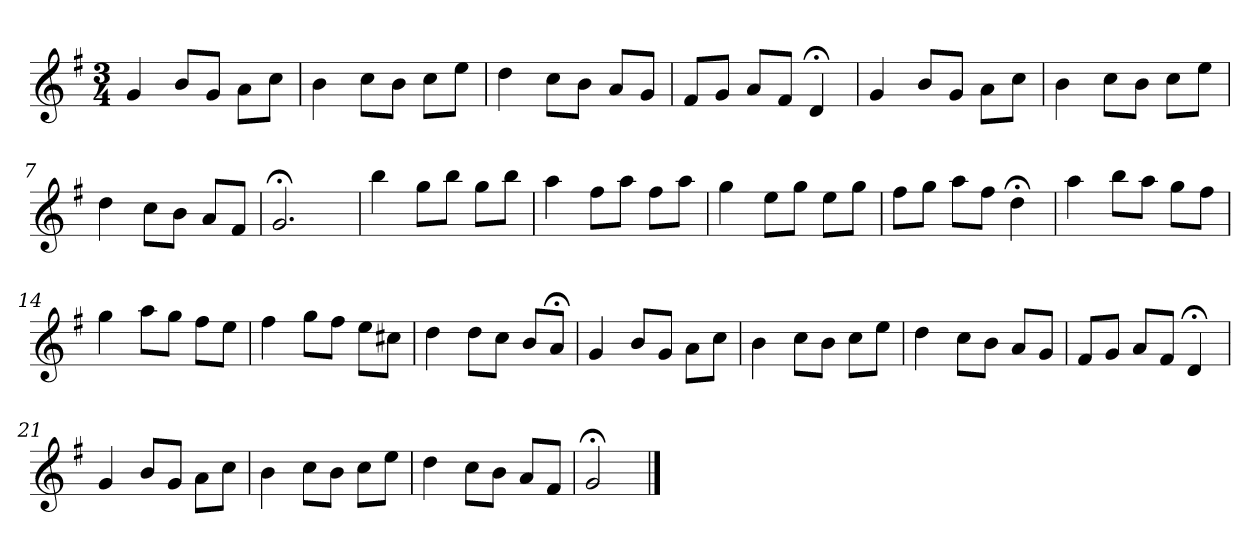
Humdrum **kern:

**kern
*part1
*staff1
*k[f#]
*G:
*M3/4
*MM120
=1
4g
8bL
8gJ
8aL
8ccJ
=2
4b
8ccL
8bJ
8ccL
8eeJ
=3
4dd
8ccL
8bJ
8aL
8gJ
=4
8f#L
8gJ
8aL
8f#J
4d;<
=5
4g
8bL
8gJ
8aL
8ccJ
=6
4b
8ccL
8bJ
8ccL
8eeJ
=7
4dd
8ccL
8bJ
8aL
8f#J
=8
2.g;<
=9
4bb
8ggL
8bbJ
8ggL
8bbJ
=10
4aa
8ff#L
8aaJ
8ff#L
8aaJ
=11
4gg
8eeL
8ggJ
8eeL
8ggJ
=12
8ff#L
8ggJ
8aaL
8ff#J
4dd;<
=13
4aa
8bbL
8aaJ
8ggL
8ff#J
=14
4gg
8aaL
8ggJ
8ff#L
8eeJ
=15
4ff#
8ggL
8ff#J
8eeL
8cc#XJ
=16
4dd
8ddL
8ccJ
8bL
8a;<J
=17
4g
8bL
8gJ
8aL
8ccJ
=18
4b
8ccL
8bJ
8ccL
8eeJ
=19
4dd
8ccL
8bJ
8aL
8gJ
=20
8f#L
8gJ
8aL
8f#J
4d;<
=21
4g
8bL
8gJ
8aL
8ccJ
=22
4b
8ccL
8bJ
8ccL
8eeJ
=23
4dd
8ccL
8bJ
8aL
8f#J
=24
2g;<
==
*-
